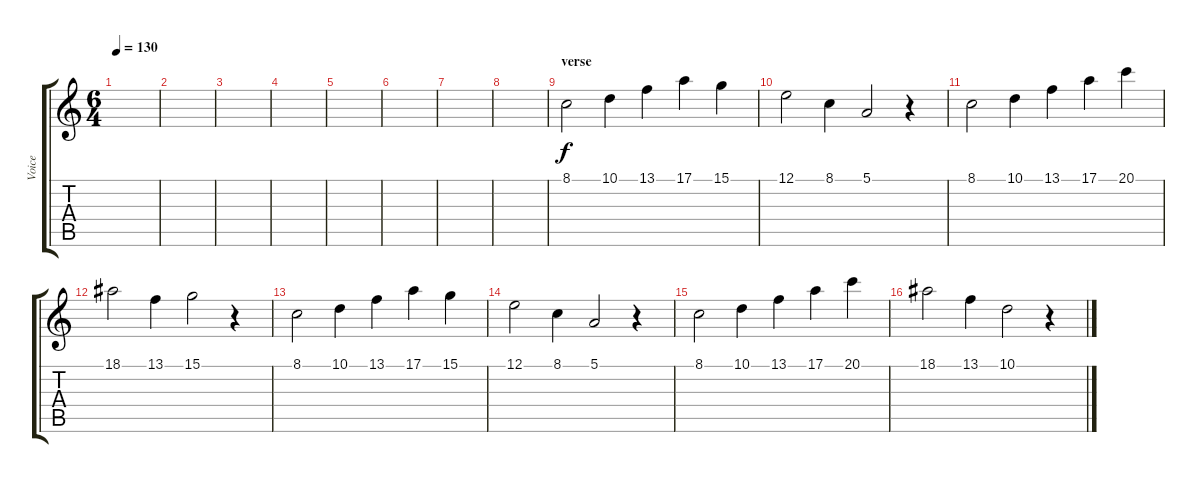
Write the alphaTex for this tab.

\track ("Voice" "Voice") {instrument choiraahs}
\staff {score tabs}
\tuning (E4 B3 G3 D3 A2 E2) {hide}
\ts (6 4)
\tempo 130
\clef g2
\ks c
|
|
|
|
|
|
|
|
\section ("" "verse")
8.1.2 10.1.4 13.1.4 17.1.4 15.1.4 |
12.1.2 8.1.4 5.1.2 r.4 |
8.1.2 10.1.4 13.1.4 17.1.4 20.1.4 |
18.1.2 13.1.4 15.1.2 r.4 |
8.1.2 10.1.4 13.1.4 17.1.4 15.1.4 |
12.1.2 8.1.4 5.1.2 r.4 |
8.1.2 10.1.4 13.1.4 17.1.4 20.1.4 |
18.1.2 13.1.4 10.1.2 r.4
